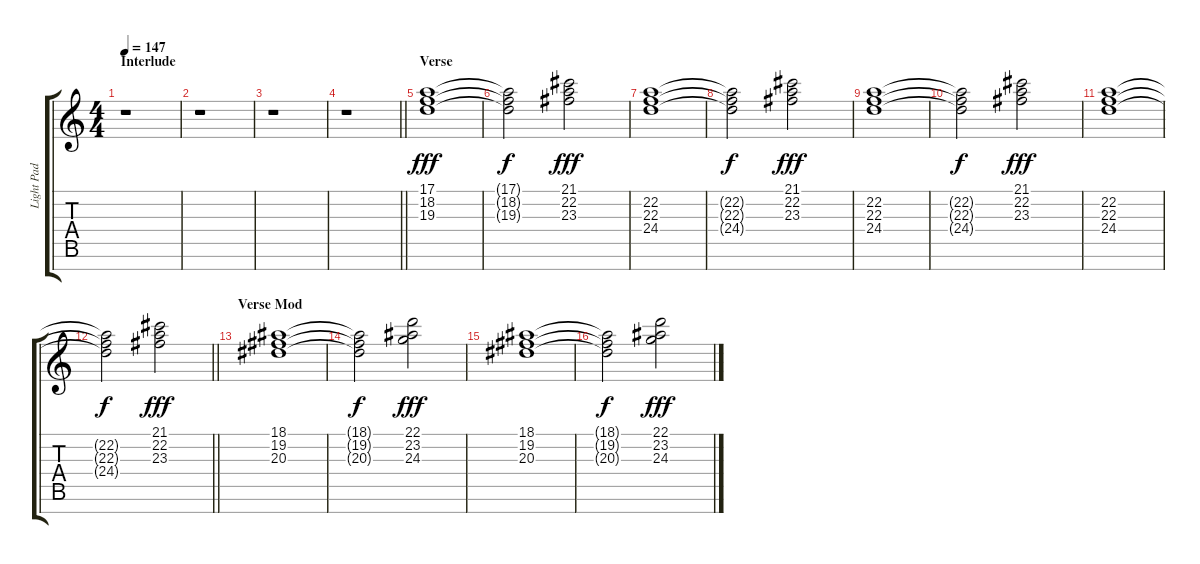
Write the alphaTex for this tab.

\track ("Light Pad" "Light Pad") {instrument synthvoice}
\staff {score tabs}
\tuning (E4 B3 G3 D3 A2 E2 B1) {hide}
\ts (4 4)
\section ("" "Interlude")
\tempo 147
\clef g2
\ks c
r.1{dy fff} |
r.1 |
r.1 |
\barLineRight lightlight
r.1 |
\section ("" "Verse")
(17.1 18.2 19.3).1 |
(17.1{t} 18.2{t} 19.3{t}).2{dy f} (21.1 22.2 23.3).2{dy fff} |
(22.2 22.3 24.4).1 |
(22.2{t} 22.3{t} 24.4{t}).2{dy f} (21.1 22.2 23.3).2{dy fff} |
(22.2 22.3 24.4).1 |
(22.2{t} 22.3{t} 24.4{t}).2{dy f} (21.1 22.2 23.3).2{dy fff} |
(22.2 22.3 24.4).1 |
\barLineRight lightlight
(22.2{t} 22.3{t} 24.4{t}).2{dy f} (21.1 22.2 23.3).2{dy fff} |
\section ("" "Verse Mod")
(18.1 19.2 20.3).1 |
(18.1{t} 19.2{t} 20.3{t}).2{dy f} (22.1 23.2 24.3).2{dy fff} |
(18.1 19.2 20.3).1 |
(18.1{t} 19.2{t} 20.3{t}).2{dy f} (22.1 23.2 24.3).2{dy fff}
